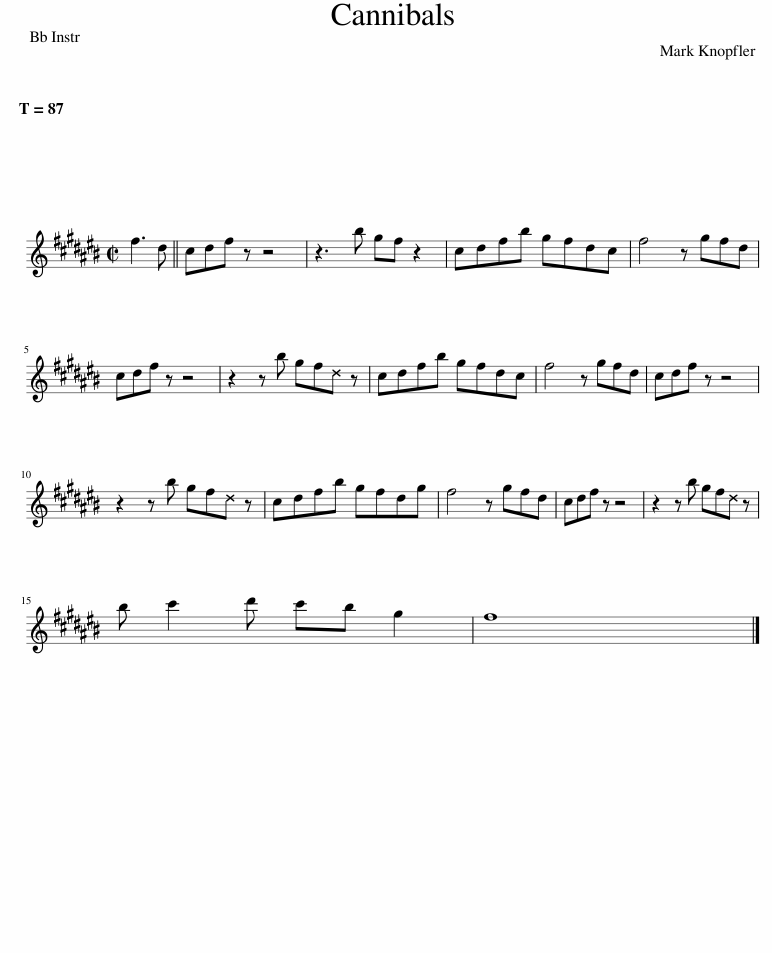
X:1
L:1/8
Q:1/4=174
M:2/2
I:linebreak $
K:C#
V:1 treble
V:1
 f3 d || cdf z z4 | z3 b gf z2 | cdfb gfdc | f4 z gfd |$ %5
 cdf z z4 | z2 z b gfd z | cdfb gfdc | f4 z gfd | cdf z z4 |$ %10
 z2 z b gfd z | cdfb gfdg | f4 z gfd | cdf z z4 | z2 z b gfd z |$ %15
 b c'2 d' c'b g2 | f8 |] %17
